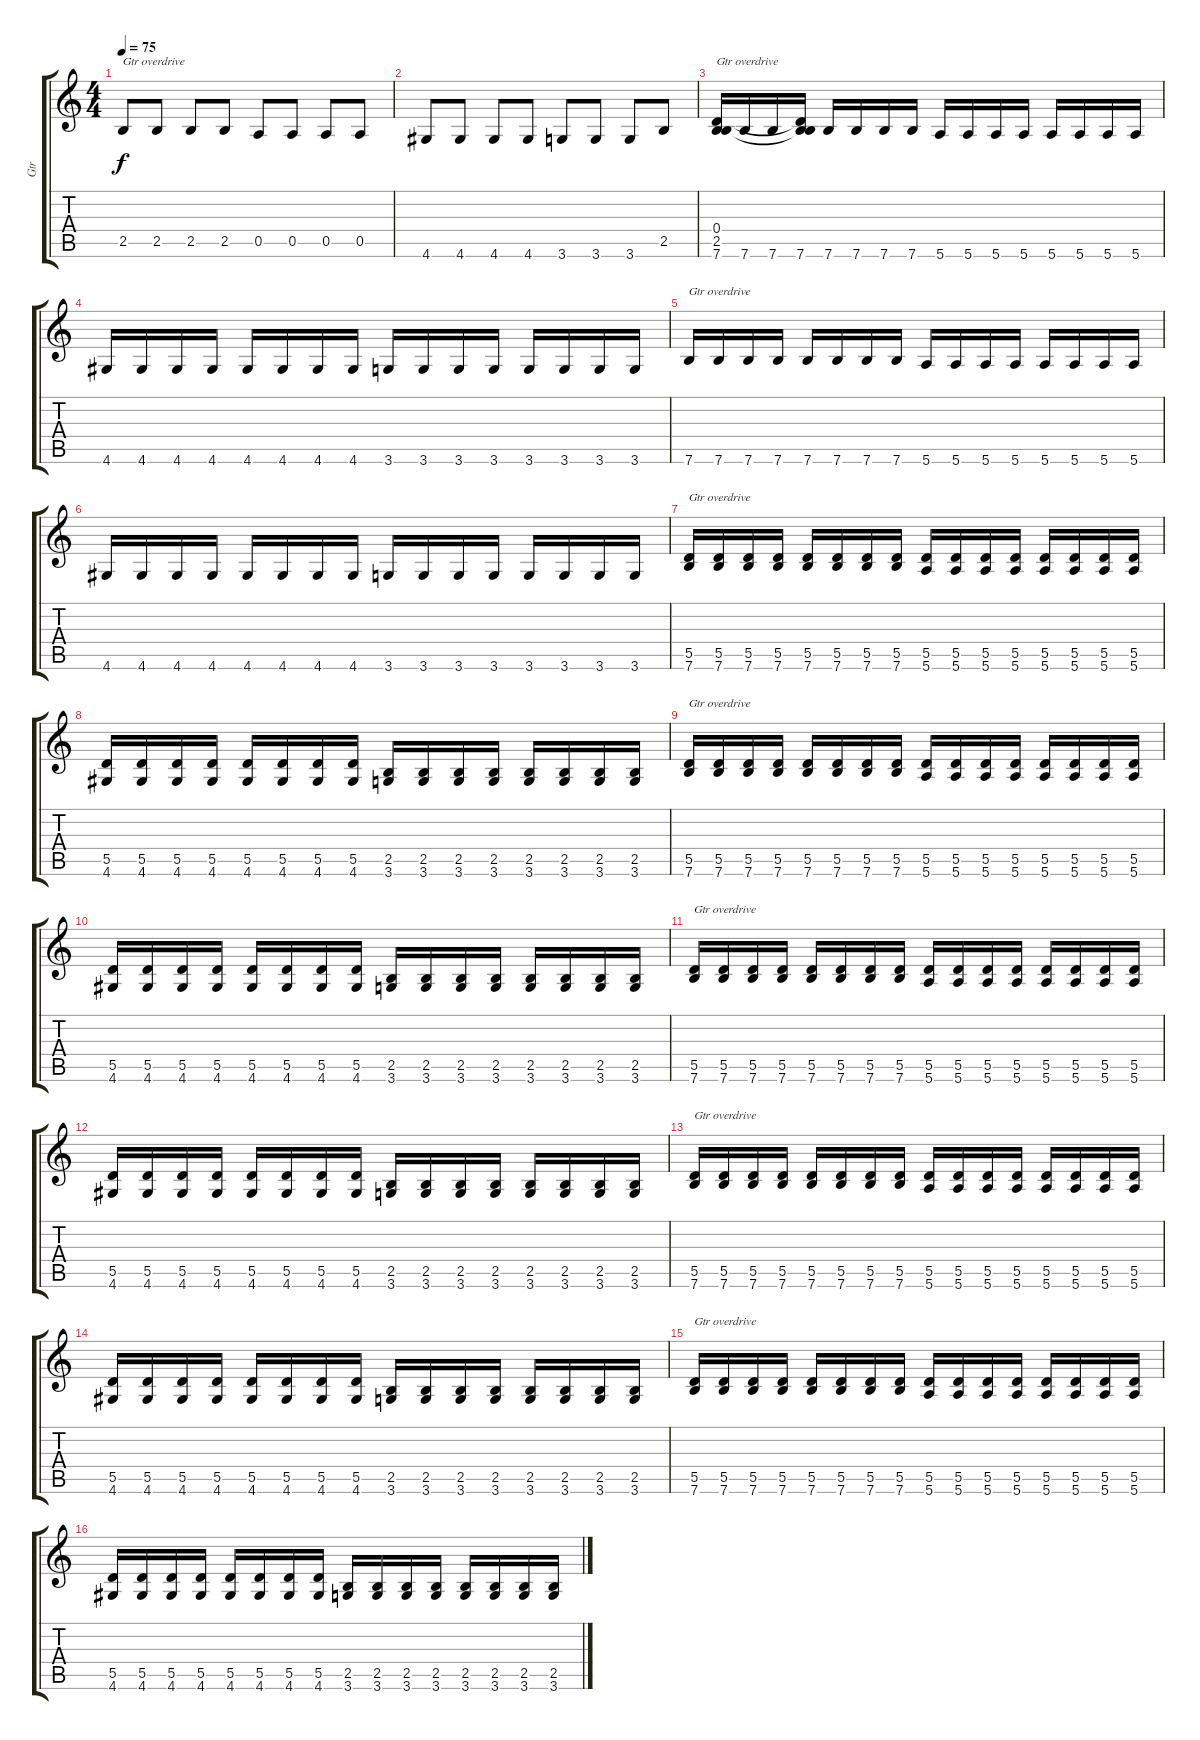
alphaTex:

\track ("Gtr" "Gtr") {instrument electricguitarjazz}
\staff {score tabs}
\tuning (E4 B3 G3 D3 A2 E2) {hide}
\ts (4 4)
\tempo 75
\clef g2
\ks c
2.5.8{txt "Gtr overdrive" dy f instrument overdrivenguitar} 2.5.8 2.5.8 2.5.8 0.5.8 0.5.8 0.5.8 0.5.8 |
4.6.8 4.6.8 4.6.8 4.6.8 3.6.8 3.6.8 3.6.8 2.5.8 |
(0.4 2.5 7.6).16{txt "Gtr overdrive" instrument overdrivenguitar} 7.6.16 7.6.16 (0.4{t} 2.5{t} 7.6).16 7.6.16 7.6.16 7.6.16 7.6.16 5.6.16 5.6.16 5.6.16 5.6.16 5.6.16 5.6.16 5.6.16 5.6.16 |
4.6.16 4.6.16 4.6.16 4.6.16 4.6.16 4.6.16 4.6.16 4.6.16 3.6.16 3.6.16 3.6.16 3.6.16 3.6.16 3.6.16 3.6.16 3.6.16 |
7.6.16{txt "Gtr overdrive" instrument overdrivenguitar} 7.6.16 7.6.16 7.6.16 7.6.16 7.6.16 7.6.16 7.6.16 5.6.16 5.6.16 5.6.16 5.6.16 5.6.16 5.6.16 5.6.16 5.6.16 |
4.6.16 4.6.16 4.6.16 4.6.16 4.6.16 4.6.16 4.6.16 4.6.16 3.6.16 3.6.16 3.6.16 3.6.16 3.6.16 3.6.16 3.6.16 3.6.16 |
(5.5 7.6).16{txt "Gtr overdrive" instrument overdrivenguitar} (5.5 7.6).16 (5.5 7.6).16 (5.5 7.6).16 (5.5 7.6).16 (5.5 7.6).16 (5.5 7.6).16 (5.5 7.6).16 (5.5 5.6).16 (5.5 5.6).16 (5.5 5.6).16 (5.5 5.6).16 (5.5 5.6).16 (5.5 5.6).16 (5.5 5.6).16 (5.5 5.6).16 |
(5.5 4.6).16 (5.5 4.6).16 (5.5 4.6).16 (5.5 4.6).16 (5.5 4.6).16 (5.5 4.6).16 (5.5 4.6).16 (5.5 4.6).16 (2.5 3.6).16 (2.5 3.6).16 (2.5 3.6).16 (2.5 3.6).16 (2.5 3.6).16 (2.5 3.6).16 (2.5 3.6).16 (2.5 3.6).16 |
(5.5 7.6).16{txt "Gtr overdrive" instrument overdrivenguitar} (5.5 7.6).16 (5.5 7.6).16 (5.5 7.6).16 (5.5 7.6).16 (5.5 7.6).16 (5.5 7.6).16 (5.5 7.6).16 (5.5 5.6).16 (5.5 5.6).16 (5.5 5.6).16 (5.5 5.6).16 (5.5 5.6).16 (5.5 5.6).16 (5.5 5.6).16 (5.5 5.6).16 |
(5.5 4.6).16 (5.5 4.6).16 (5.5 4.6).16 (5.5 4.6).16 (5.5 4.6).16 (5.5 4.6).16 (5.5 4.6).16 (5.5 4.6).16 (2.5 3.6).16 (2.5 3.6).16 (2.5 3.6).16 (2.5 3.6).16 (2.5 3.6).16 (2.5 3.6).16 (2.5 3.6).16 (2.5 3.6).16 |
(5.5 7.6).16{txt "Gtr overdrive" instrument overdrivenguitar} (5.5 7.6).16 (5.5 7.6).16 (5.5 7.6).16 (5.5 7.6).16 (5.5 7.6).16 (5.5 7.6).16 (5.5 7.6).16 (5.5 5.6).16 (5.5 5.6).16 (5.5 5.6).16 (5.5 5.6).16 (5.5 5.6).16 (5.5 5.6).16 (5.5 5.6).16 (5.5 5.6).16 |
(5.5 4.6).16 (5.5 4.6).16 (5.5 4.6).16 (5.5 4.6).16 (5.5 4.6).16 (5.5 4.6).16 (5.5 4.6).16 (5.5 4.6).16 (2.5 3.6).16 (2.5 3.6).16 (2.5 3.6).16 (2.5 3.6).16 (2.5 3.6).16 (2.5 3.6).16 (2.5 3.6).16 (2.5 3.6).16 |
(5.5 7.6).16{txt "Gtr overdrive" instrument overdrivenguitar} (5.5 7.6).16 (5.5 7.6).16 (5.5 7.6).16 (5.5 7.6).16 (5.5 7.6).16 (5.5 7.6).16 (5.5 7.6).16 (5.5 5.6).16 (5.5 5.6).16 (5.5 5.6).16 (5.5 5.6).16 (5.5 5.6).16 (5.5 5.6).16 (5.5 5.6).16 (5.5 5.6).16 |
(5.5 4.6).16 (5.5 4.6).16 (5.5 4.6).16 (5.5 4.6).16 (5.5 4.6).16 (5.5 4.6).16 (5.5 4.6).16 (5.5 4.6).16 (2.5 3.6).16 (2.5 3.6).16 (2.5 3.6).16 (2.5 3.6).16 (2.5 3.6).16 (2.5 3.6).16 (2.5 3.6).16 (2.5 3.6).16 |
(5.5 7.6).16{txt "Gtr overdrive" instrument overdrivenguitar} (5.5 7.6).16 (5.5 7.6).16 (5.5 7.6).16 (5.5 7.6).16 (5.5 7.6).16 (5.5 7.6).16 (5.5 7.6).16 (5.5 5.6).16 (5.5 5.6).16 (5.5 5.6).16 (5.5 5.6).16 (5.5 5.6).16 (5.5 5.6).16 (5.5 5.6).16 (5.5 5.6).16 |
(5.5 4.6).16 (5.5 4.6).16 (5.5 4.6).16 (5.5 4.6).16 (5.5 4.6).16 (5.5 4.6).16 (5.5 4.6).16 (5.5 4.6).16 (2.5 3.6).16 (2.5 3.6).16 (2.5 3.6).16 (2.5 3.6).16 (2.5 3.6).16 (2.5 3.6).16 (2.5 3.6).16 (2.5 3.6).16
